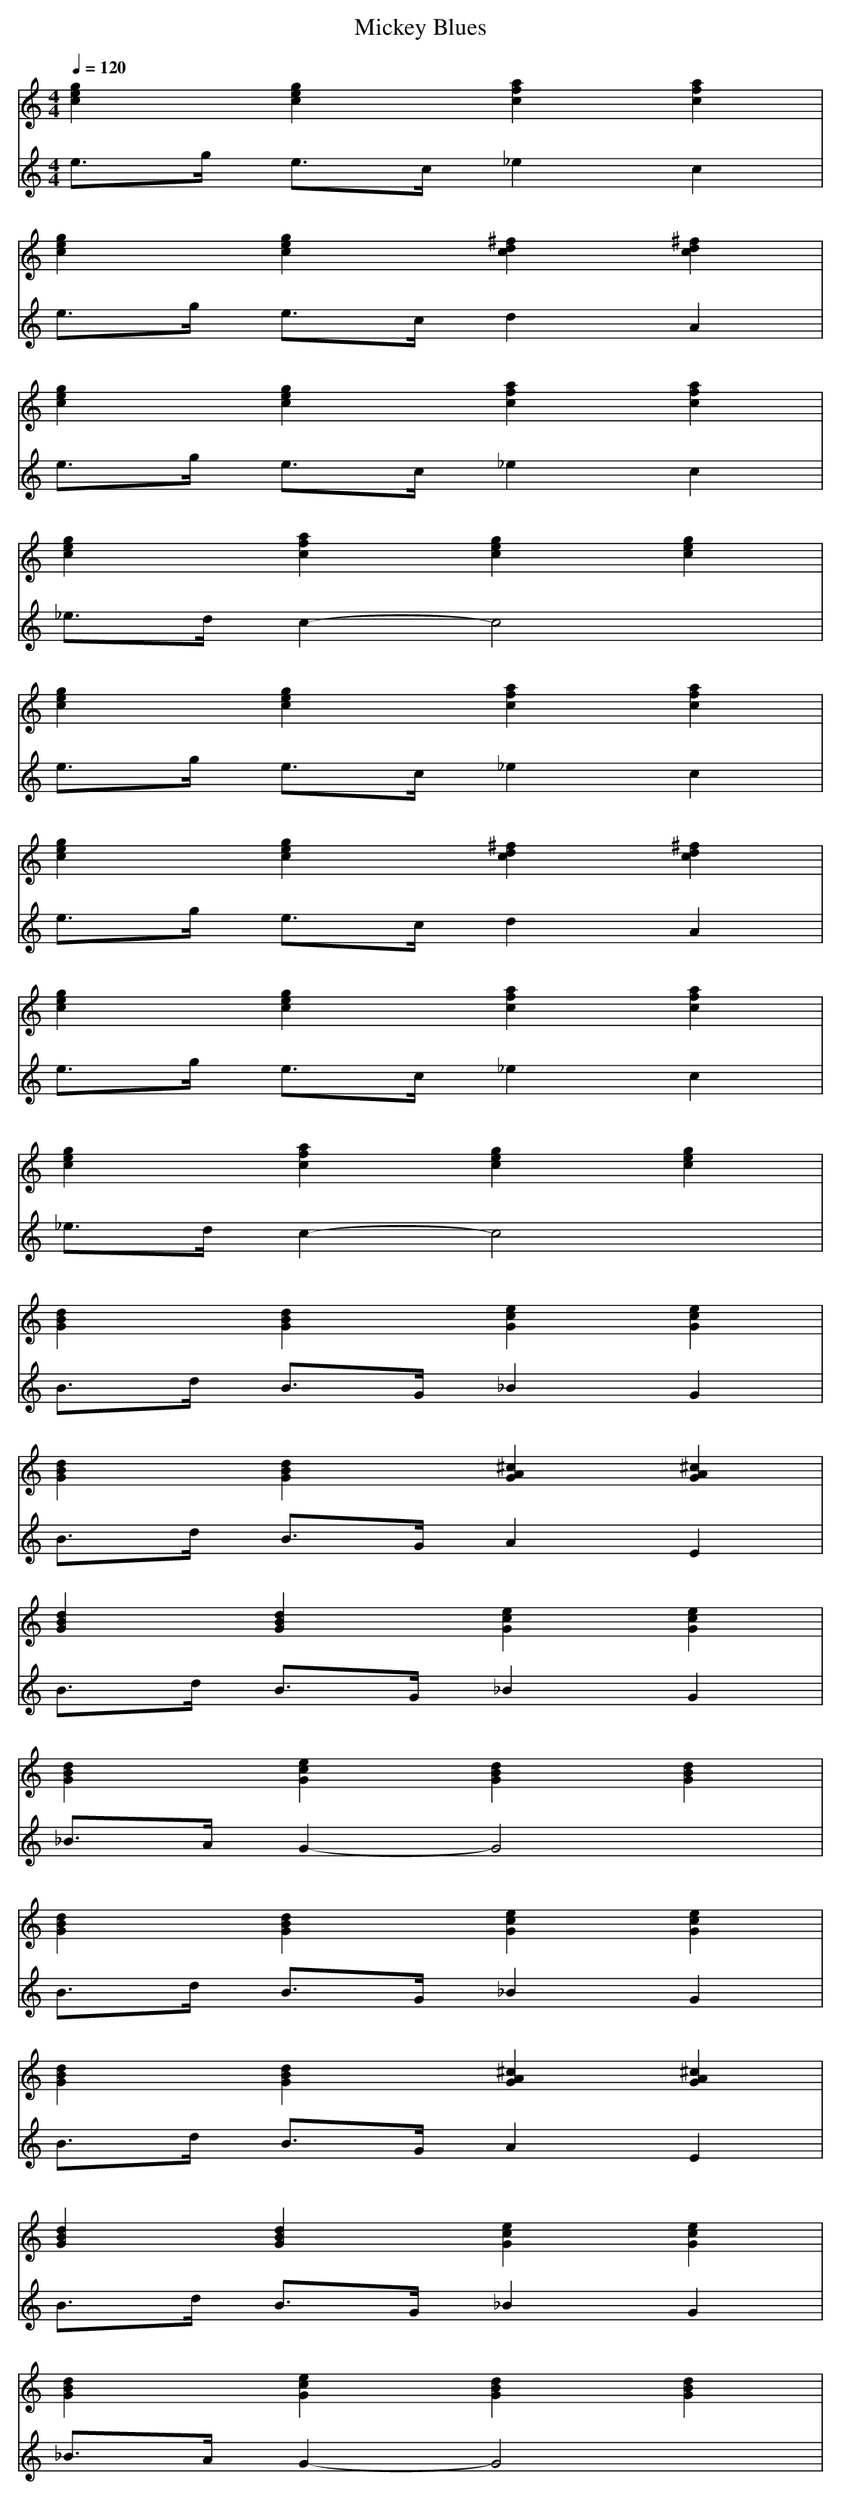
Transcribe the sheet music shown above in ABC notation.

X:1
T:Mickey Blues
M: 4/4
L: 1/4
Q:1/4=120
K:C
V:1
[.c.e.g] [.c.e.g] [.c.f.a] [.c.f.a] |
[.c.e.g] [.c.e.g] [.c.d.^f] [.c.d.^f] |
[.c.e.g] [.c.e.g] [.c.f.a] [.c.f.a] |
[.c.e.g] [.c.f.a] [.c.e.g] [.c.e.g] |
[.c.e.g] [.c.e.g] [.c.f.a] [.c.f.a] |
[.c.e.g] [.c.e.g] [.c.d.^f] [.c.d.^f] |
[.c.e.g] [.c.e.g] [.c.f.a] [.c.f.a] |
[.c.e.g] [.c.f.a] [.c.e.g] [.c.e.g] |
[.G.B.d] [.G.B.d] [.G.c.e] [.G.c.e] |
[.G.B.d] [.G.B.d] [.G.A.^c] [.G.A.^c] |
[.G.B.d] [.G.B.d] [.G.c.e] [.G.c.e] |
[.G.B.d] [.G.c.e] [.G.B.d] [.G.B.d] |
[.G.B.d] [.G.B.d] [.G.c.e] [.G.c.e] |
[.G.B.d] [.G.B.d] [.G.A.^c] [.G.A.^c] |
[.G.B.d] [.G.B.d] [.G.c.e] [.G.c.e] |
[.G.B.d] [.G.c.e] [.G.B.d] [.G.B.d] |
V:2
e3/4g/4 e3/4c/4 _e c |
e3/4g/4 e3/4c/4 d A |
e3/4g/4 e3/4c/4 _e c |
_e3/4d/4 c -c2 |
e3/4g/4 e3/4c/4 _e c |
e3/4g/4 e3/4c/4 d A |
e3/4g/4 e3/4c/4 _e c |
_e3/4d/4 c -c2 |
B3/4d/4 B3/4G/4 _B G |
B3/4d/4 B3/4G/4 A E |
B3/4d/4 B3/4G/4 _B G |
_B3/4A/4 G -G2 |
B3/4d/4 B3/4G/4 _B G |
B3/4d/4 B3/4G/4 A E |
B3/4d/4 B3/4G/4 _B G |
_B3/4A/4 G -G2 |
